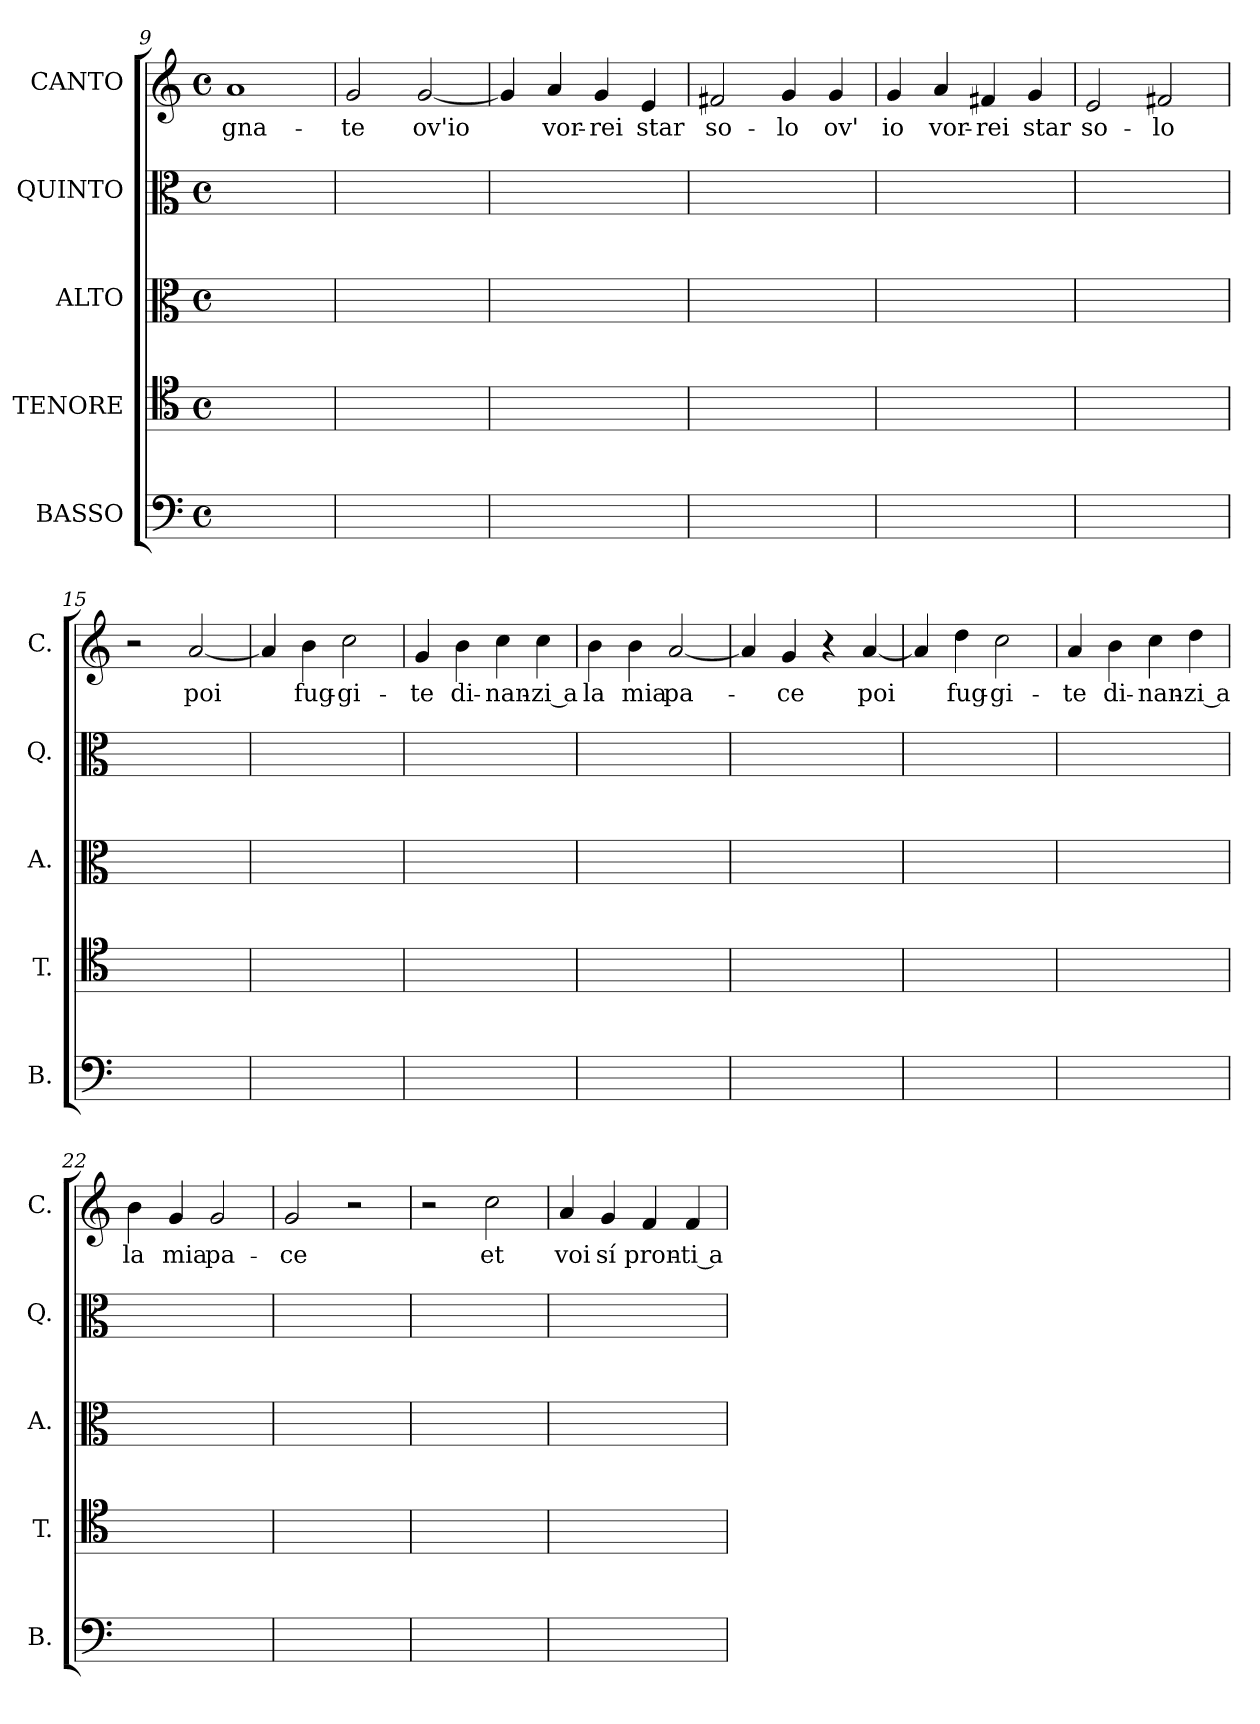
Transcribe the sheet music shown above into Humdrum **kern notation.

**kern	**kern	**kern	**kern	**kern	**text
*part5	*part4	*part3	*part2	*part1	*part1
*staff5	*staff4	*staff3	*staff2	*staff1	*staff1
*I"BASSO	*I"TENORE	*I"ALTO	*I"QUINTO	*I"CANTO	*
*I'B.	*I'T.	*I'A.	*I'Q.	*I'C.	*
*clefF4	*clefC4	*clefC3	*clefC3	*clefG2	*
*k[]	*k[]	*k[]	*k[]	*k[]	*
*C:	*C:	*C:	*C:	*C:	*
*M4/4	*M4/4	*M4/4	*M4/4	*M4/4	*
*met(c)	*met(c)	*met(c)	*met(c)	*met(c)	*
=9	=9	=9	=9	=9	=9
1ryy	1ryy	1ryy	1ryy	1a	-gna-
=10	=10	=10	=10	=10	=10
1ryy	1ryy	1ryy	1ryy	2g	-te
.	.	.	.	[2g	ov'io
=11	=11	=11	=11	=11	=11
1ryy	1ryy	1ryy	1ryy	4g]	.
.	.	.	.	4a	vor-
.	.	.	.	4g	-rei
.	.	.	.	4e	star
=12	=12	=12	=12	=12	=12
1ryy	1ryy	1ryy	1ryy	2f#	so-
.	.	.	.	4g	-lo
.	.	.	.	4g	ov'
=13	=13	=13	=13	=13	=13
1ryy	1ryy	1ryy	1ryy	4g	io
.	.	.	.	4a	vor-
.	.	.	.	4f#	-rei
.	.	.	.	4g	star
=14	=14	=14	=14	=14	=14
1ryy	1ryy	1ryy	1ryy	2e	so-
.	.	.	.	2f#	-lo
!!LO:PB:g=z
=15	=15	=15	=15	=15	=15
1ryy	1ryy	1ryy	1ryy	2r	.
.	.	.	.	[2a	poi
=16	=16	=16	=16	=16	=16
1ryy	1ryy	1ryy	1ryy	4a]	.
.	.	.	.	4b	fug-
.	.	.	.	2cc	-gi-
=17	=17	=17	=17	=17	=17
1ryy	1ryy	1ryy	1ryy	4g	-te
.	.	.	.	4b	di-
.	.	.	.	4cc	-nan-
.	.	.	.	4cc	-zi a
=18	=18	=18	=18	=18	=18
1ryy	1ryy	1ryy	1ryy	4b	la
.	.	.	.	4b	mia
.	.	.	.	[2a	pa-
=19	=19	=19	=19	=19	=19
1ryy	1ryy	1ryy	1ryy	4a]	.
.	.	.	.	4g	-ce
.	.	.	.	4r	.
.	.	.	.	[4a	poi
=20	=20	=20	=20	=20	=20
1ryy	1ryy	1ryy	1ryy	4a]	.
.	.	.	.	4dd	fug-
.	.	.	.	2cc	-gi-
=21	=21	=21	=21	=21	=21
1ryy	1ryy	1ryy	1ryy	4a	-te
.	.	.	.	4b	di-
.	.	.	.	4cc	-nan-
.	.	.	.	4dd	-zi a
!!LO:LB:g=z
=22	=22	=22	=22	=22	=22
1ryy	1ryy	1ryy	1ryy	4b	la
.	.	.	.	4g	mia
.	.	.	.	2g	pa-
=23	=23	=23	=23	=23	=23
1ryy	1ryy	1ryy	1ryy	2g	-ce
.	.	.	.	2r	.
=24	=24	=24	=24	=24	=24
1ryy	1ryy	1ryy	1ryy	2r	.
.	.	.	.	2cc	et
=25	=25	=25	=25	=25	=25
1ryy	1ryy	1ryy	1ryy	4a	voi
.	.	.	.	4g	sí
.	.	.	.	4f	pron-
.	.	.	.	4f	-ti a
=	=	=	=	=	=
*-	*-	*-	*-	*-	*-
